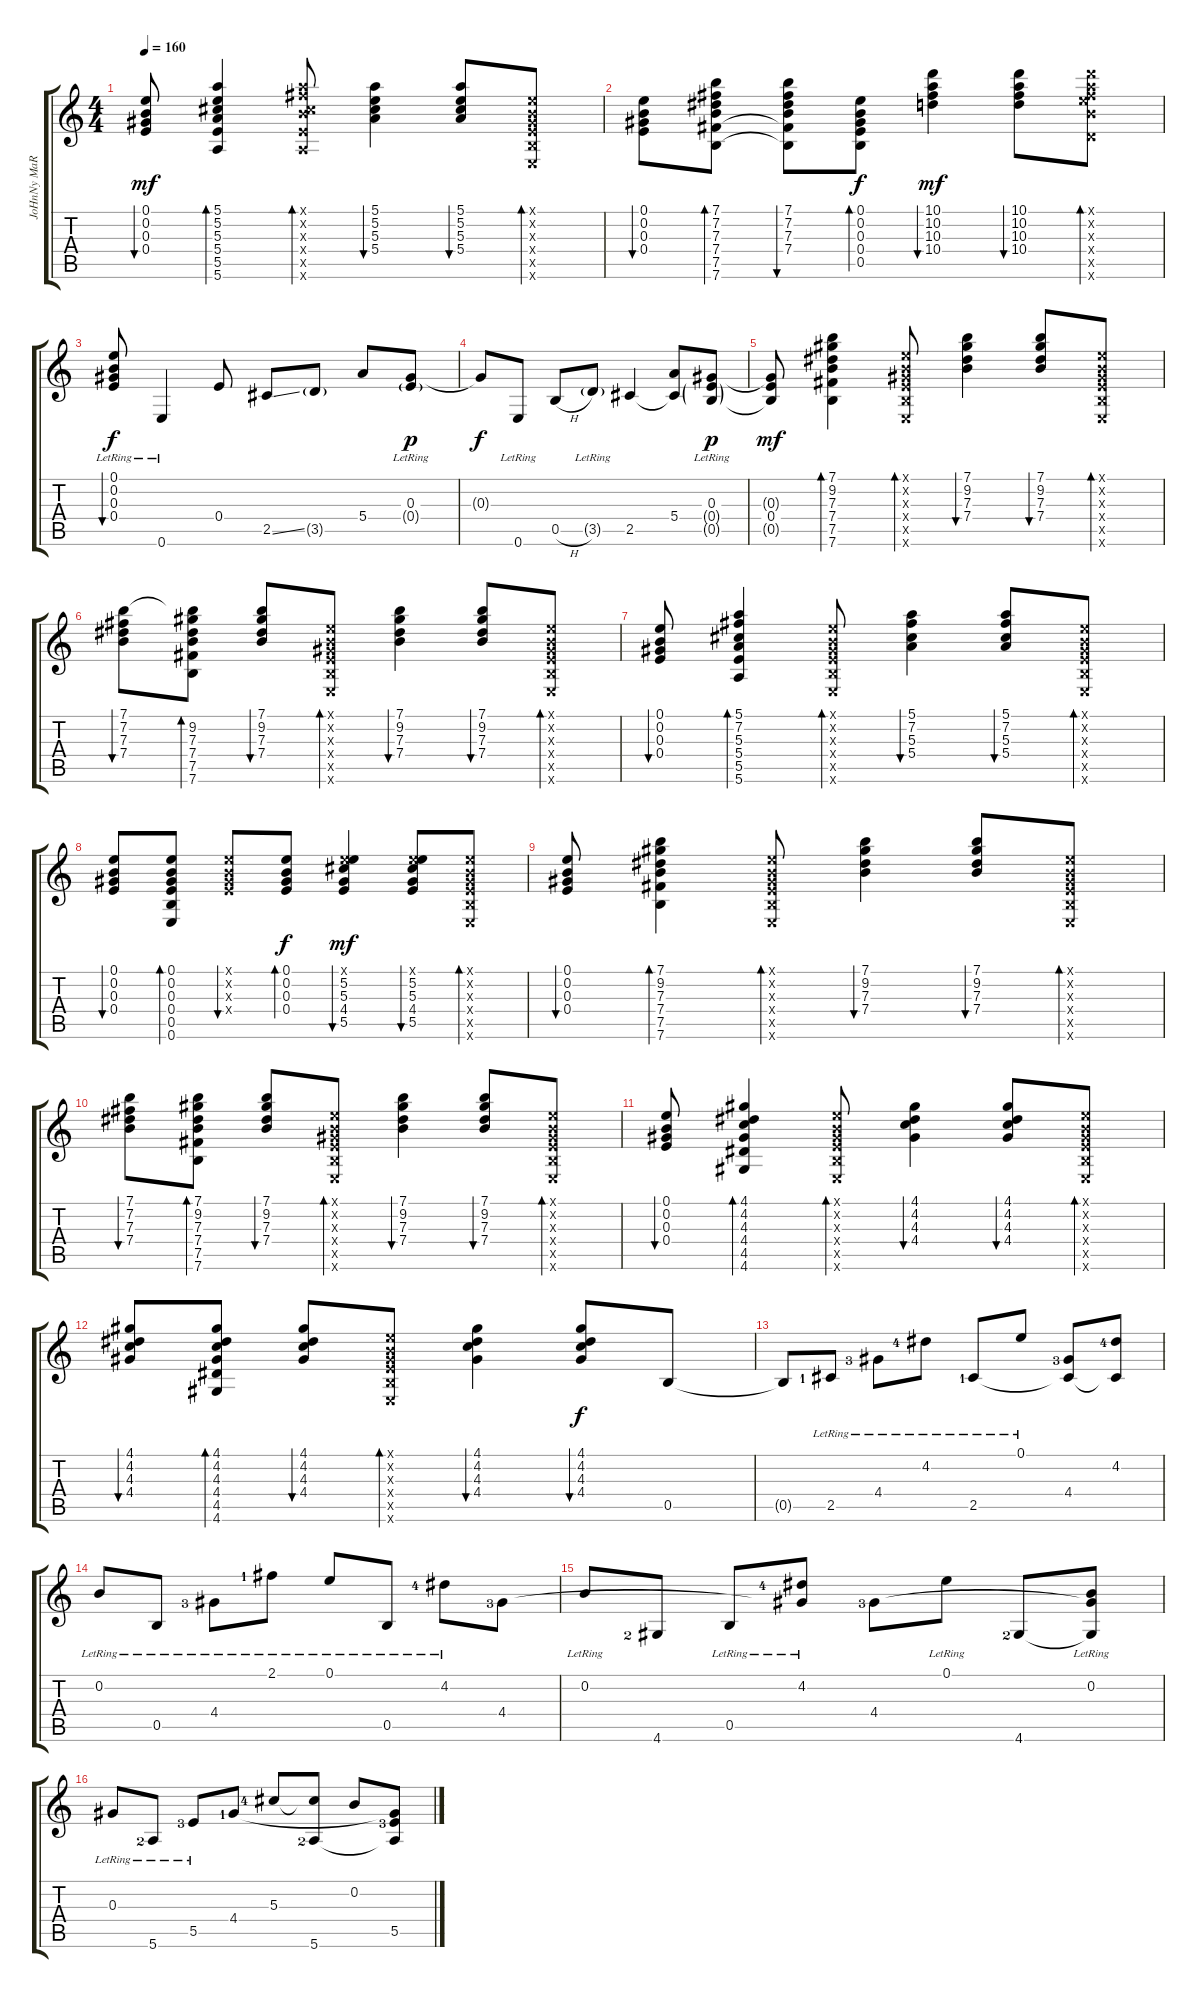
\track ("JoHnNy MaRr" "JoHnNy MaR") {instrument electricguitarclean}
\staff {score tabs}
\tuning (E4 B3 Ab3 E3 B2 E2) {hide}
\ts (4 4)
\tempo 160
\clef g2
\ks c
(0.1 0.2 0.3 0.4).8{bu 30 dy mf} (5.1 5.2 5.3 5.4 5.5 5.6).4{bd 30} (5.1{x} 7.2{x} 5.3{x} 7.4{x} 5.5{x} 5.6{x}).8{bd 30} (5.1 5.2 5.3 5.4).4{bu 30} (5.1 5.2 5.3 5.4).8{bu 30} (0.1{x} 0.2{x} 0.3{x} 0.4{x} 0.5{x} 0.6{x}).8{bd 30} |
(0.1 0.2 0.3 0.4).8{bu 30} (7.1 7.2 7.3 7.4 7.5 7.6).8{bd 30} (7.1 7.2 7.3 7.4 7.5{t} 7.6{t}).8{bu 30} (0.1 0.2 0.3 0.4 0.5).8{bd 30 dy f} (10.1 10.2 10.3 10.4).4{bu 30 dy mf} (10.1 10.2 10.3 10.4).8{bu 30} (10.1{x} 10.2{x} 10.3{x} 12.4{x} 12.5{x} 10.6{x}).8{bd 30} |
(0.1{lr} 0.2{lr} 0.3{lr} 0.4{lr}).8{bu 30 dy f} 0.6{lr}.4 0.4.8 2.5{ss}.8 3.5{g}.8 5.4.8 (0.3{lr} 0.4{g lr}).8{dy p} |
0.3{t}.8{dy f} 0.6{lr}.8 0.5{h}.8 3.5{g lr}.8 2.5.4 (5.4 2.5{t}).8 (0.3{lr} 0.4{g lr} 0.5{g lr}).8{dy p} |
(0.3{t} 0.4 0.5{t}).8{dy mf} (7.1 9.2 7.3 7.4 7.5 7.6).4{bd 60} (0.1{x} 0.2{x} 0.3{x} 0.4{x} 0.5{x} 0.6{x}).8{bd 60} (7.1 9.2 7.3 7.4).4{bu 60} (7.1 9.2 7.3 7.4).8{bu 60} (0.1{x} 0.2{x} 0.3{x} 0.4{x} 0.5{x} 0.6{x}).8{bd 60} |
(7.1 7.2 7.3 7.4).8{bu 60} (7.1{t} 9.2 7.3 7.4 7.5 7.6).8{bd 60} (7.1 9.2 7.3 7.4).8{bu 60} (0.1{x} 0.2{x} 0.3{x} 0.4{x} 0.5{x} 0.6{x}).8{bd 60} (7.1 9.2 7.3 7.4).4{bu 60} (7.1 9.2 7.3 7.4).8{bu 60} (0.1{x} 0.2{x} 0.3{x} 0.4{x} 0.5{x} 0.6{x}).8{bd 60} |
(0.1 0.2 0.3 0.4).8{bu 60} (5.1 7.2 5.3 5.4 5.5 5.6).4{bd 30} (0.1{x} 0.2{x} 0.3{x} 0.4{x} 0.5{x} 0.6{x}).8{bd 30} (5.1 7.2 5.3 5.4).4{bu 30} (5.1 7.2 5.3 5.4).8{bu 30} (0.1{x} 0.2{x} 0.3{x} 0.4{x} 0.5{x} 0.6{x}).8{bd 30} |
(0.1 0.2 0.3 0.4).8{bu 30} (0.1 0.2 0.3 0.4 0.5 0.6).8{bd 30} (0.1{x} 0.2{x} 0.3{x} 0.4{x}).8{bu 30} (0.1 0.2 0.3 0.4).8{bd 30 dy f} (0.1{x} 5.2 5.3 4.4 5.5).4{bu 30 dy mf} (0.1{x} 5.2 5.3 4.4 5.5).8{bu 30} (0.1{x} 0.2{x} 0.3{x} 0.4{x} 0.5{x} 0.6{x}).8{bd 30} |
(0.1 0.2 0.3 0.4).8{bu 30} (7.1 9.2 7.3 7.4 7.5 7.6).4{bd 30} (0.1{x} 0.2{x} 0.3{x} 0.4{x} 0.5{x} 0.6{x}).8{bd 30} (7.1 9.2 7.3 7.4).4{bu 30} (7.1 9.2 7.3 7.4).8{bu 30} (0.1{x} 0.2{x} 0.3{x} 0.4{x} 0.5{x} 0.6{x}).8{bd 30} |
(7.1 7.2 7.3 7.4).8{bu 30} (7.1 9.2 7.3 7.4 7.5 7.6).8{bd 30} (7.1 9.2 7.3 7.4).8{bu 30} (0.1{x} 0.2{x} 0.3{x} 0.4{x} 0.5{x} 0.6{x}).8{bd 30} (7.1 9.2 7.3 7.4).4{bu 30} (7.1 9.2 7.3 7.4).8{bu 30} (0.1{x} 0.2{x} 0.3{x} 0.4{x} 0.5{x} 0.6{x}).8{bd 30} |
(0.1 0.2 0.3 0.4).8{bu 30} (4.1 4.2 4.3 4.4 4.5 4.6).4{bd 30} (0.1{x} 0.2{x} 0.3{x} 0.4{x} 0.5{x} 0.6{x}).8{bd 30} (4.1 4.2 4.3 4.4).4{bu 30} (4.1 4.2 4.3 4.4).8{bu 30} (0.1{x} 0.2{x} 0.3{x} 0.4{x} 0.5{x} 0.6{x}).8{bd 30} |
(4.1 4.2 4.3 4.4).8{bu 30} (4.1 4.2 4.3 4.4 4.5 4.6).8{bd 30} (4.1 4.2 4.3 4.4).8{bu 30} (0.1{x} 0.2{x} 0.3{x} 0.4{x} 0.5{x} 0.6{x}).8{bd 30} (4.1 4.2 4.3 4.4).4{bu 30} (4.1 4.2 4.3 4.4).8{bu 30 dy f} 0.5.8 |
0.5{t}.8 2.5{lr lf 2}.8 4.4{lr lf 4}.8 4.2{lr lf 5}.8 2.5{lr lf 2}.8 0.1{lr}.8 (4.4{lf 4} 2.5{t}).8 (4.2{lf 5} 2.5{t}).8 |
0.2{lr}.8 0.5{lr}.8 4.4{lr lf 4}.8 2.1{lr lf 2}.8 0.1{lr}.8 0.5{lr}.8 4.2{lr lf 5}.8 4.4{lf 4}.8 |
0.2{lr}.8 4.6{lf 3}.8 0.5{lr}.8 (4.2{lr lf 5} 4.4{t}).8 4.4{lf 4}.8 0.1{lr}.8 4.6{lf 3}.8 (0.2{lr} 4.4{t} 4.6{t}).8 |
0.3{lr}.8 5.6{lr lf 3}.8 5.5{lr lf 4}.8 4.4{lf 2}.8 5.3{lf 5}.8 (5.3{t} 5.6{lf 3}).8 0.2.8 (4.4{t} 5.5{lf 4} 5.6{t}).8
